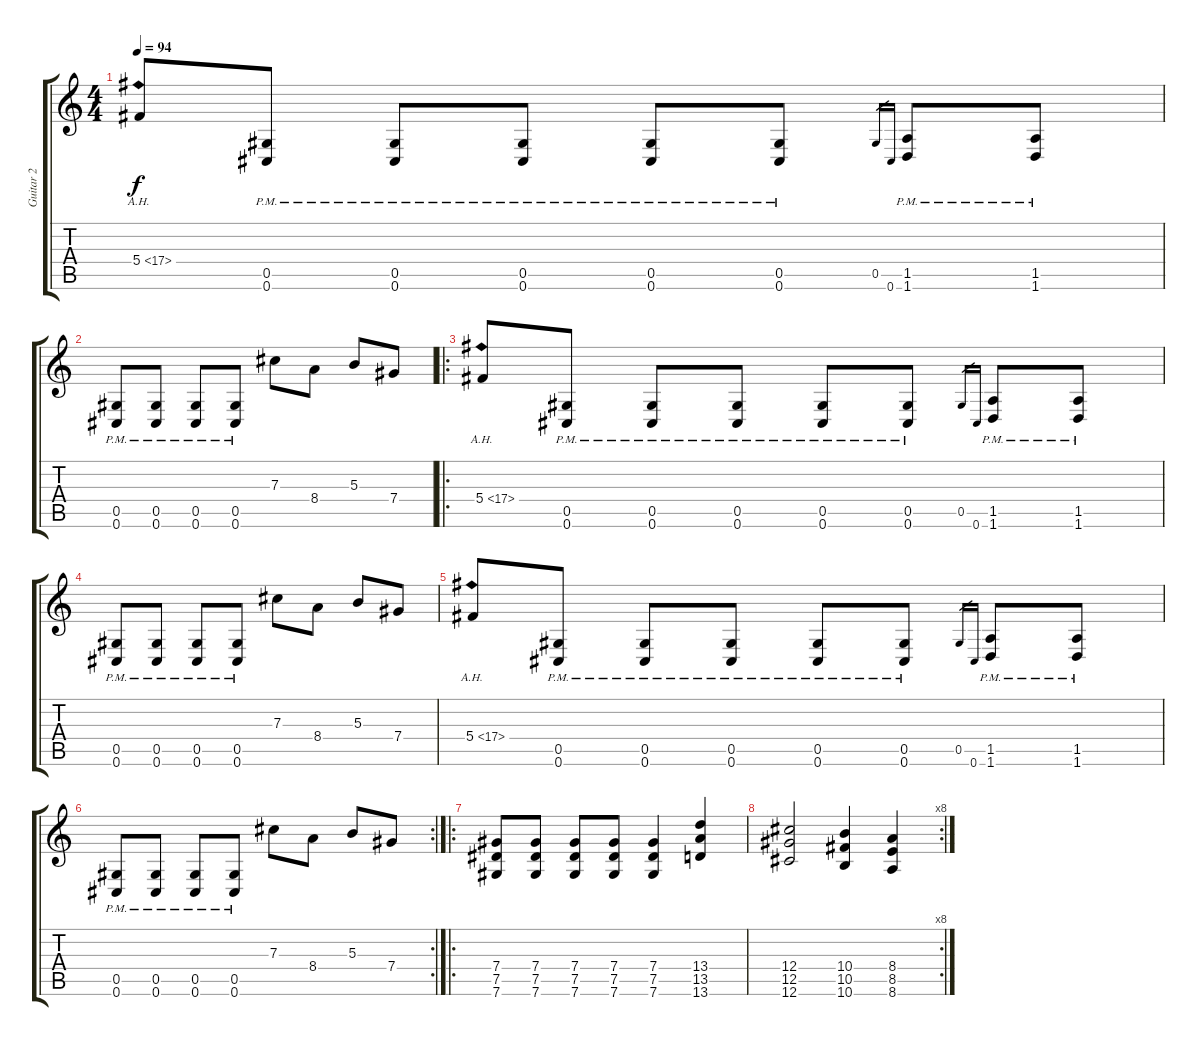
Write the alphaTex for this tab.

\track ("Guitar 2" "Guitar 2") {instrument overdrivenguitar}
\staff {score tabs}
\tuning (Eb4 Bb3 Gb3 Db3 Ab2 Db2) {hide}
\ts (4 4)
\tempo 94
\clef g2
\ks c
5.4{ah 12}.8{dy f} (0.5{pm} 0.6{pm}).8 (0.5{pm} 0.6{pm}).8 (0.5{pm} 0.6{pm}).8 (0.5{pm} 0.6{pm}).8 (0.5{pm} 0.6{pm}).8 0.5.16{gr} 0.6.16{gr} (1.5{pm} 1.6{pm}).8 (1.5{pm} 1.6{pm}).8 |
(0.5{pm} 0.6{pm}).8 (0.5{pm} 0.6{pm}).8 (0.5{pm} 0.6{pm}).8 (0.5{pm} 0.6{pm}).8 7.3.8 8.4.8 5.3.8 7.4.8 |
\ro
5.4{ah 12}.8 (0.5{pm} 0.6{pm}).8 (0.5{pm} 0.6{pm}).8 (0.5{pm} 0.6{pm}).8 (0.5{pm} 0.6{pm}).8 (0.5{pm} 0.6{pm}).8 0.5.16{gr} 0.6.16{gr} (1.5{pm} 1.6{pm}).8 (1.5{pm} 1.6{pm}).8 |
(0.5{pm} 0.6{pm}).8 (0.5{pm} 0.6{pm}).8 (0.5{pm} 0.6{pm}).8 (0.5{pm} 0.6{pm}).8 7.3.8 8.4.8 5.3.8 7.4.8 |
5.4{ah 12}.8 (0.5{pm} 0.6{pm}).8 (0.5{pm} 0.6{pm}).8 (0.5{pm} 0.6{pm}).8 (0.5{pm} 0.6{pm}).8 (0.5{pm} 0.6{pm}).8 0.5.16{gr} 0.6.16{gr} (1.5{pm} 1.6{pm}).8 (1.5{pm} 1.6{pm}).8 |
\rc 2
(0.5{pm} 0.6{pm}).8 (0.5{pm} 0.6{pm}).8 (0.5{pm} 0.6{pm}).8 (0.5{pm} 0.6{pm}).8 7.3.8 8.4.8 5.3.8 7.4.8 |
\ro
(7.4 7.5 7.6).8 (7.4 7.5 7.6).8 (7.4 7.5 7.6).8 (7.4 7.5 7.6).8 (7.4 7.5 7.6).4 (13.4 13.5 13.6).4 |
\rc 8
(12.4 12.5 12.6).2 (10.4 10.5 10.6).4 (8.4 8.5 8.6).4
